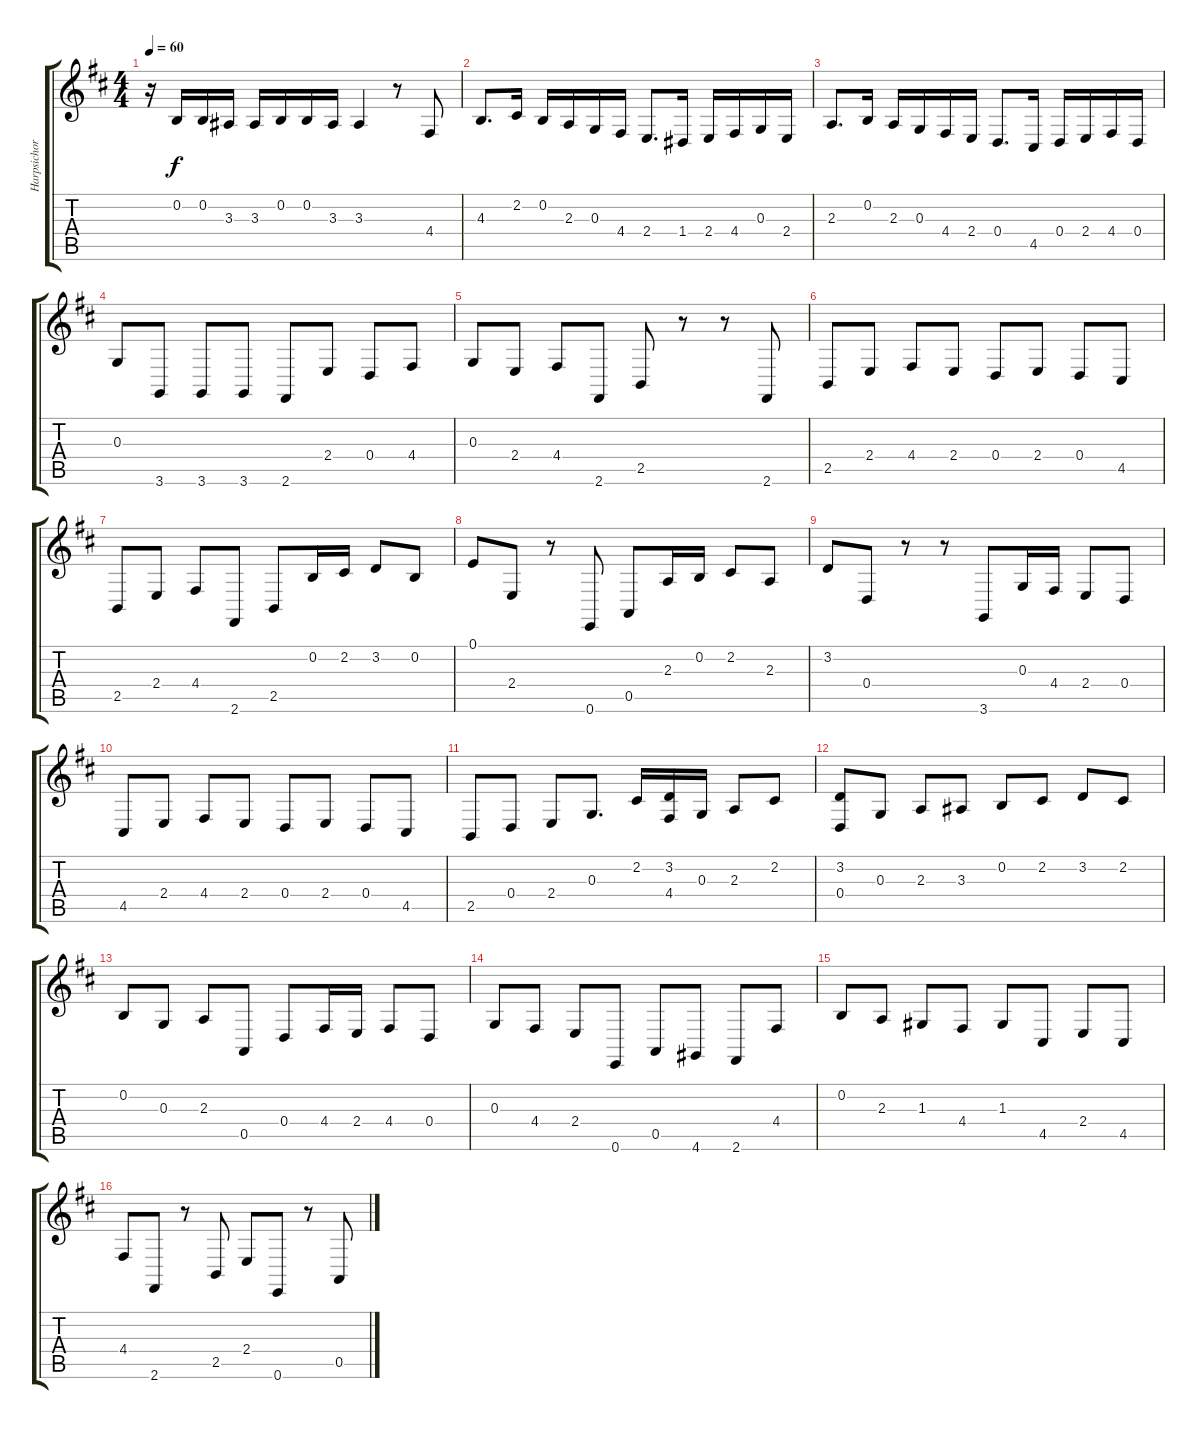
\track ("Harpsichord LH" "Harpsichor") {instrument harpsichord}
\staff {score tabs}
\tuning (E4 B3 G3 D3 A2 E2) {hide}
\ts (4 4)
\tempo 60
\clef g2
\ks bminor
r.16{dy f} 0.2.16 0.2.16 3.3.16 3.3.16 0.2.16 0.2.16 3.3.16 3.3.4 r.8 4.4.8 |
4.3.8{d} 2.2.16 0.2.16 2.3.16 0.3.16 4.4.16 2.4.8{d} 1.4.16 2.4.16 4.4.16 0.3.16 2.4.16 |
2.3.8{d} 0.2.16 2.3.16 0.3.16 4.4.16 2.4.16 0.4.8{d} 4.5.16 0.4.16 2.4.16 4.4.16 0.4.16 |
0.3.8 3.6.8 3.6.8 3.6.8 2.6.8 2.4.8 0.4.8 4.4.8 |
0.3.8 2.4.8 4.4.8 2.6.8 2.5.8 r.8 r.8 2.6.8 |
2.5.8 2.4.8 4.4.8 2.4.8 0.4.8 2.4.8 0.4.8 4.5.8 |
2.5.8 2.4.8 4.4.8 2.6.8 2.5.8 0.2.16 2.2.16 3.2.8 0.2.8 |
0.1.8 2.4.8 r.8 0.6.8 0.5.8 2.3.16 0.2.16 2.2.8 2.3.8 |
3.2.8 0.4.8 r.8 r.8 3.6.8 0.3.16 4.4.16 2.4.8 0.4.8 |
4.5.8 2.4.8 4.4.8 2.4.8 0.4.8 2.4.8 0.4.8 4.5.8 |
2.5.8 0.4.8 2.4.8 0.3.8{d} 2.2.16 (3.2 4.4).16 0.3.16 2.3.8 2.2.8 |
(3.2 0.4).8 0.3.8 2.3.8 3.3.8 0.2.8 2.2.8 3.2.8 2.2.8 |
0.2.8 0.3.8 2.3.8 0.5.8 0.4.8 4.4.16 2.4.16 4.4.8 0.4.8 |
0.3.8 4.4.8 2.4.8 0.6.8 0.5.8 4.6.8 2.6.8 4.4.8 |
0.2.8 2.3.8 1.3.8 4.4.8 1.3.8 4.5.8 2.4.8 4.5.8 |
4.4.8 2.6.8 r.8 2.5.8 2.4.8 0.6.8 r.8 0.5.8
